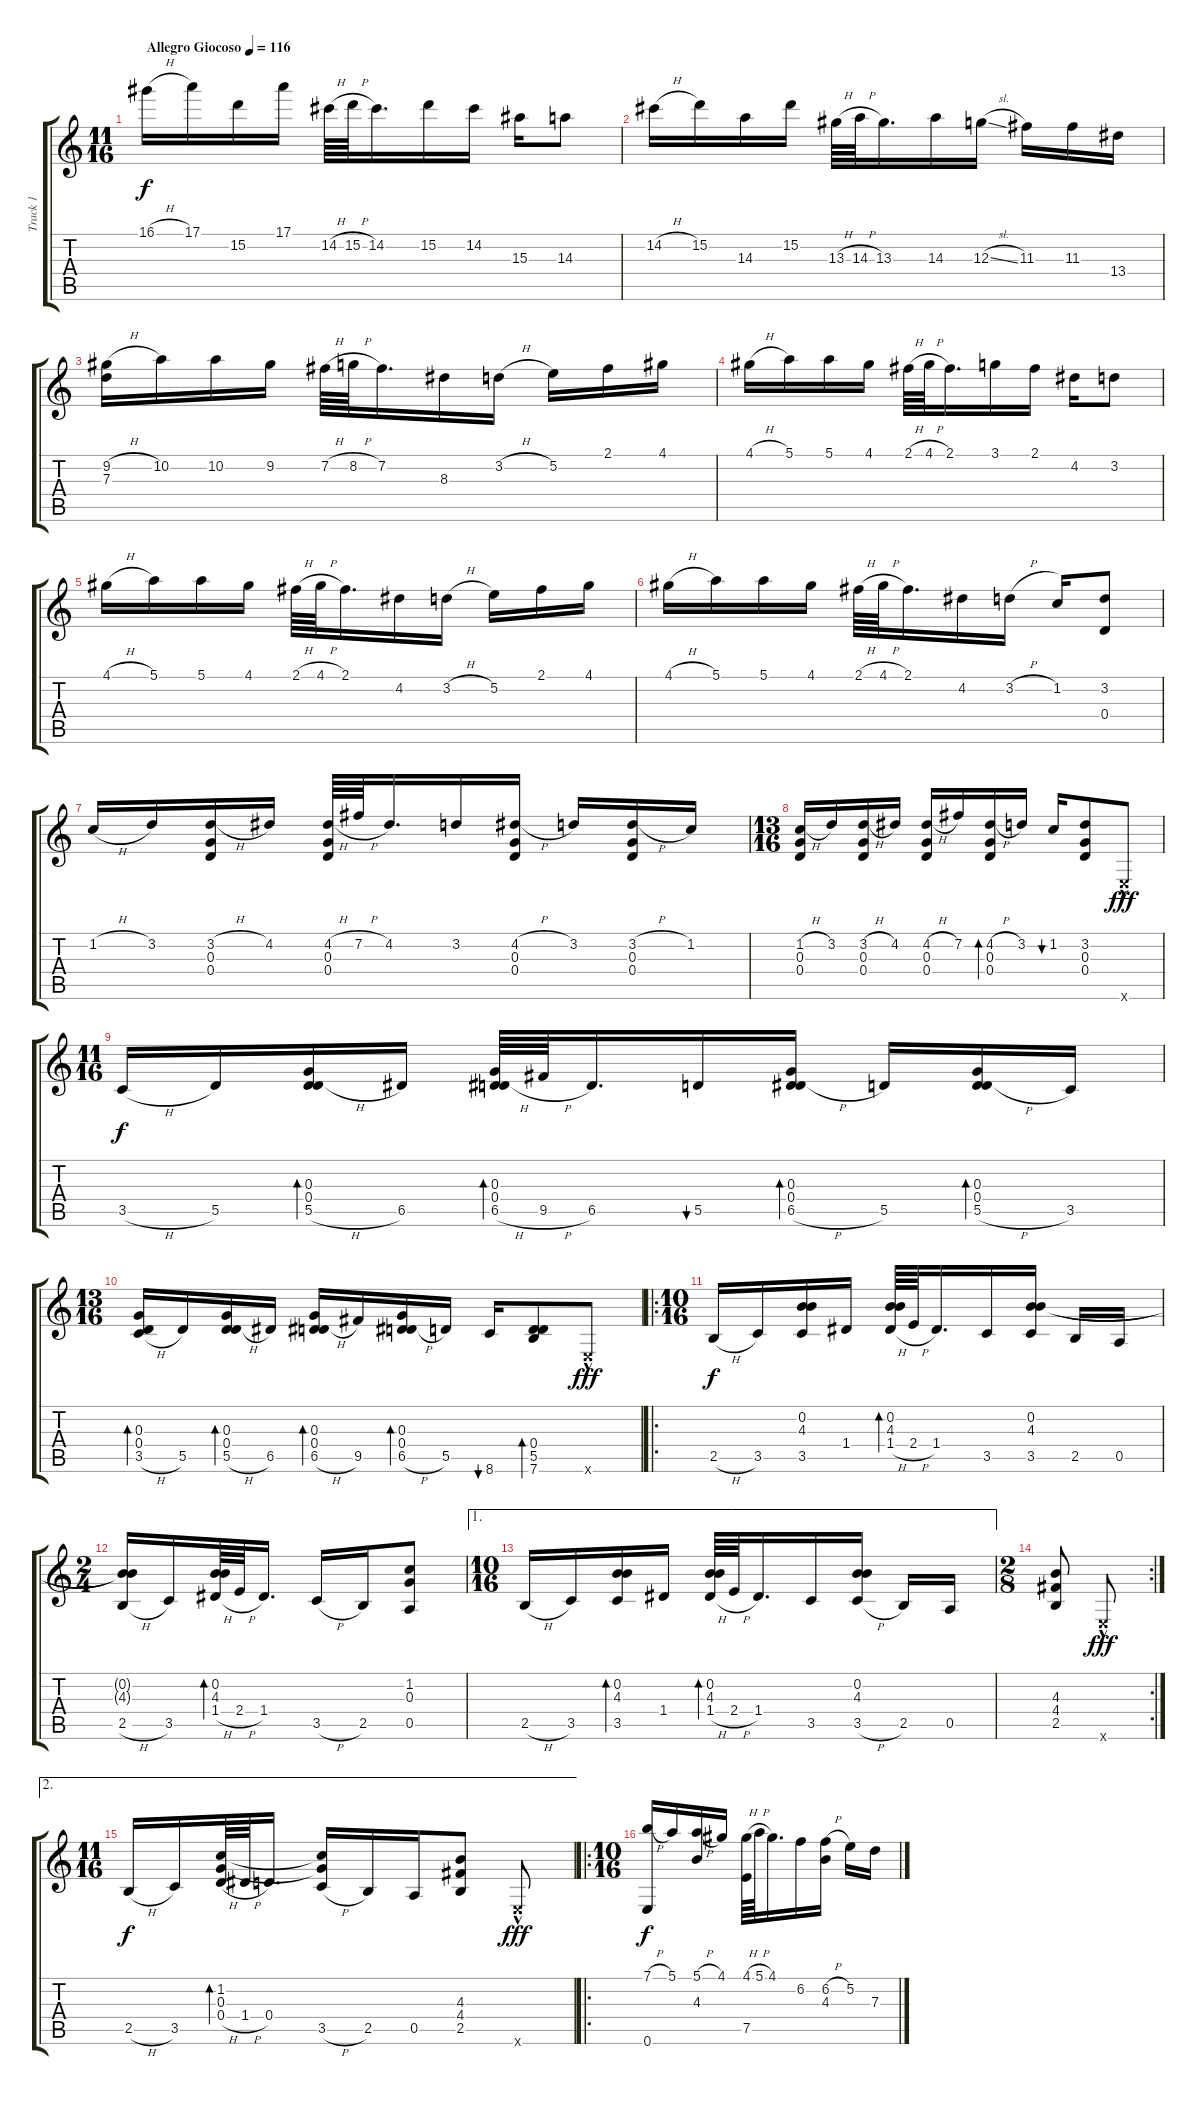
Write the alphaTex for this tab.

\track ("Track 1" "Track 1") {instrument acousticguitarnylon}
\staff {score tabs}
\tuning (E4 B3 G3 D3 A2 E2) {hide}
\ts (11 16)
\tempo (116 "Allegro Giocoso")
\clef g2
\ks c
16.1{h}.16{dy f instrument acousticguitarnylon} 17.1.16 15.2.16 17.1.16 14.2{h}.64 15.2{h}.64 14.2.16{d} 15.2.16 14.2.16 15.3.16 14.3.8 |
14.2{h}.16 15.2.16 14.3.16 15.2.16 13.3{h}.64 14.3{h}.64 13.3.16{d} 14.3.16 12.3{sl}.16 11.3.16 11.3.16 13.4.16 |
(9.2{h} 7.3).16 10.2.16 10.2.16 9.2.16 7.2{h}.64 8.2{h}.64 7.2.16{d} 8.3.16 3.2{h}.16 5.2.16 2.1.16 4.1.16 |
4.1{h}.16 5.1.16 5.1.16 4.1.16 2.1{h}.64 4.1{h}.64 2.1.16{d} 3.1.16 2.1.16 4.2.16 3.2.8 |
4.1{h}.16 5.1.16 5.1.16 4.1.16 2.1{h}.64 4.1{h}.64 2.1.16{d} 4.2.16 3.2{h}.16 5.2.16 2.1.16 4.1.16 |
4.1{h}.16 5.1.16 5.1.16 4.1.16 2.1{h}.64 4.1{h}.64 2.1.16{d} 4.2.16 3.2{h}.16 1.2.16 (3.2 0.4).8 |
1.2{h}.16 3.2.16 (3.2{h} 0.3 0.4).16 4.2.16 (4.2{h} 0.3 0.4).64 7.2{h}.64 4.2.16{d} 3.2.16 (4.2{h} 0.3 0.4).16 3.2.16 (3.2{h} 0.3 0.4).16 1.2.16 |
\ts (13 16)
(1.2{h} 0.3 0.4).16 3.2.16 (3.2{h} 0.3 0.4).16 4.2.16 (4.2{h} 0.3 0.4).16 7.2.16 (4.2{h} 0.3 0.4).16{bd 480} 3.2.16 1.2.16{bu 480} (3.2 0.3 0.4).8 0.6{hac x}.8{dy fff} |
\ts (11 16)
3.5{h}.16{dy f} 5.5.16 (0.3 0.4 5.5{h}).16{bd 480} 6.5.16 (0.3 0.4 6.5{h}).64{bd 480} 9.5{h}.64 6.5.16{d} 5.5.16{bu 480} (0.3 0.4 6.5{h}).16{bd 480} 5.5.16 (0.3 0.4 5.5{h}).16{bd 480} 3.5.16 |
\ts (13 16)
(0.3 0.4 3.5{h}).16{bd 480} 5.5.16 (0.3 0.4 5.5{h}).16{bd 480} 6.5.16 (0.3 0.4 6.5{h}).16{bd 480} 9.5.16 (0.3 0.4 6.5{h}).16{bd 480} 5.5.16 8.6.16{bu 480} (0.4 5.5 7.6).8{bd 480} 0.6{hac x}.8{dy fff} |
\ro
\ts (10 16)
2.5{h}.16{dy f} 3.5.16 (0.2 4.3 3.5).16 1.4.16 (0.2 4.3 1.4{h}).64{bd 480} 2.4{h}.64 1.4.16{d} 3.5.16 (0.2 4.3 3.5).16 2.5.16 0.5.16 |
\ts (2 4)
(0.2{t} 4.3{t} 2.5{h}).16 3.5.16 (0.2 4.3 1.4{h}).64{bd 480} 2.4{h}.64 1.4.16{d} 3.5{h}.16 2.5.16 (1.2 0.3 0.5).8 |
\ae 1
\ts (10 16)
2.5{h}.16 3.5.16 (0.2 4.3 3.5).16{bd 480} 1.4.16 (0.2 4.3 1.4{h}).64{bd 480} 2.4{h}.64 1.4.16{d} 3.5.16 (0.2 4.3 3.5{h}).16 2.5.16 0.5.16 |
\rc 2
\ts (2 8)
(4.3 4.4 2.5).8 0.6{hac x}.8{dy fff} |
\ae 2
\ts (11 16)
2.5{h}.16{dy f} 3.5.16 (1.2 0.3 0.4{h}).64{bd 480} 1.4{h}.64 0.4.16{d} (1.2{t} 0.3{t} 3.5{h}).16 2.5.16 0.5.16 (4.3 4.4 2.5).8 0.6{hac x}.8{dy fff} |
\ro
\ts (10 16)
(7.1{h} 0.6).16{dy f} 5.1.16 (5.1{h} 4.3).16 4.1.16 (4.1{h} 7.5).64 5.1{h}.64 4.1.16{d} 6.2.16 (6.2{h} 4.3).16 5.2.16 7.3.16
